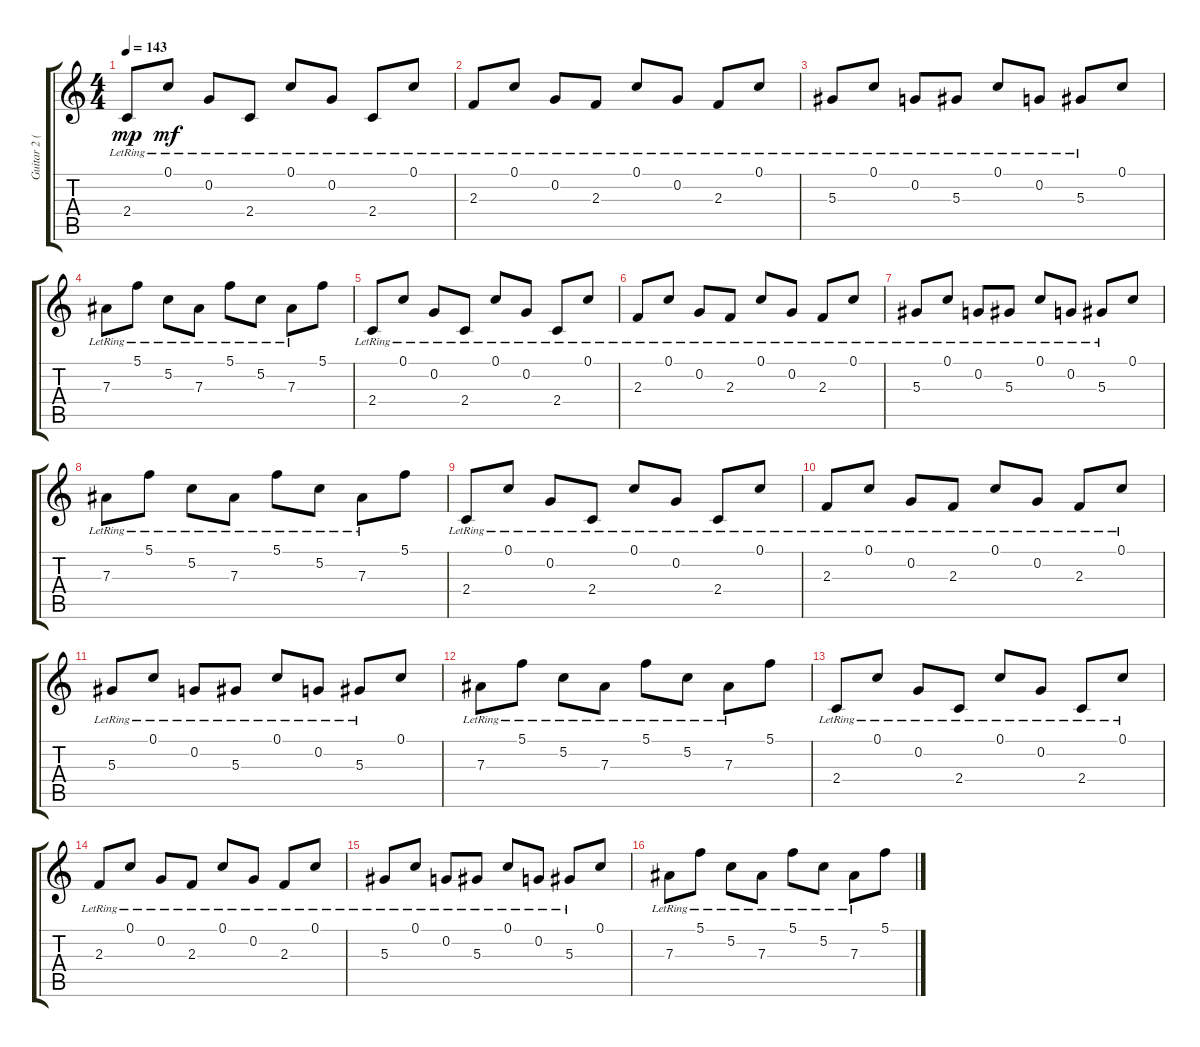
\track ("Guitar 2 (Lead)" "Guitar 2 (") {instrument distortionguitar}
\staff {score tabs}
\tuning (C4 G3 Eb3 Bb2 F2 C2) {hide}
\ts (4 4)
\tempo 143
\clef g2
\ks c
2.4{lr}.8{dy mp instrument acousticguitarsteel} 0.1{lr}.8{dy mf} 0.2{lr}.8 2.4{lr}.8 0.1{lr}.8 0.2{lr}.8 2.4{lr}.8 0.1{lr}.8 |
2.3{lr}.8 0.1{lr}.8 0.2{lr}.8 2.3{lr}.8 0.1{lr}.8 0.2{lr}.8 2.3{lr}.8 0.1{lr}.8 |
5.3{lr}.8 0.1{lr}.8 0.2{lr}.8 5.3{lr}.8 0.1{lr}.8 0.2{lr}.8 5.3{lr}.8 0.1.8 |
7.3{lr}.8 5.1{lr}.8 5.2{lr}.8 7.3{lr}.8 5.1{lr}.8 5.2{lr}.8 7.3{lr}.8 5.1.8 |
2.4{lr}.8 0.1{lr}.8 0.2{lr}.8 2.4{lr}.8 0.1{lr}.8 0.2{lr}.8 2.4{lr}.8 0.1{lr}.8 |
2.3{lr}.8 0.1{lr}.8 0.2{lr}.8 2.3{lr}.8 0.1{lr}.8 0.2{lr}.8 2.3{lr}.8 0.1{lr}.8 |
5.3{lr}.8 0.1{lr}.8 0.2{lr}.8 5.3{lr}.8 0.1{lr}.8 0.2{lr}.8 5.3{lr}.8 0.1.8 |
7.3{lr}.8 5.1{lr}.8 5.2{lr}.8 7.3{lr}.8 5.1{lr}.8 5.2{lr}.8 7.3{lr}.8 5.1.8 |
2.4{lr}.8 0.1{lr}.8 0.2{lr}.8 2.4{lr}.8 0.1{lr}.8 0.2{lr}.8 2.4{lr}.8 0.1{lr}.8 |
2.3{lr}.8 0.1{lr}.8 0.2{lr}.8 2.3{lr}.8 0.1{lr}.8 0.2{lr}.8 2.3{lr}.8 0.1{lr}.8 |
5.3{lr}.8 0.1{lr}.8 0.2{lr}.8 5.3{lr}.8 0.1{lr}.8 0.2{lr}.8 5.3{lr}.8 0.1.8 |
7.3{lr}.8 5.1{lr}.8 5.2{lr}.8 7.3{lr}.8 5.1{lr}.8 5.2{lr}.8 7.3{lr}.8 5.1.8 |
2.4{lr}.8 0.1{lr}.8 0.2{lr}.8 2.4{lr}.8 0.1{lr}.8 0.2{lr}.8 2.4{lr}.8 0.1{lr}.8 |
2.3{lr}.8 0.1{lr}.8 0.2{lr}.8 2.3{lr}.8 0.1{lr}.8 0.2{lr}.8 2.3{lr}.8 0.1{lr}.8 |
5.3{lr}.8 0.1{lr}.8 0.2{lr}.8 5.3{lr}.8 0.1{lr}.8 0.2{lr}.8 5.3{lr}.8 0.1.8 |
7.3{lr}.8 5.1{lr}.8 5.2{lr}.8 7.3{lr}.8 5.1{lr}.8 5.2{lr}.8 7.3{lr}.8 5.1.8
